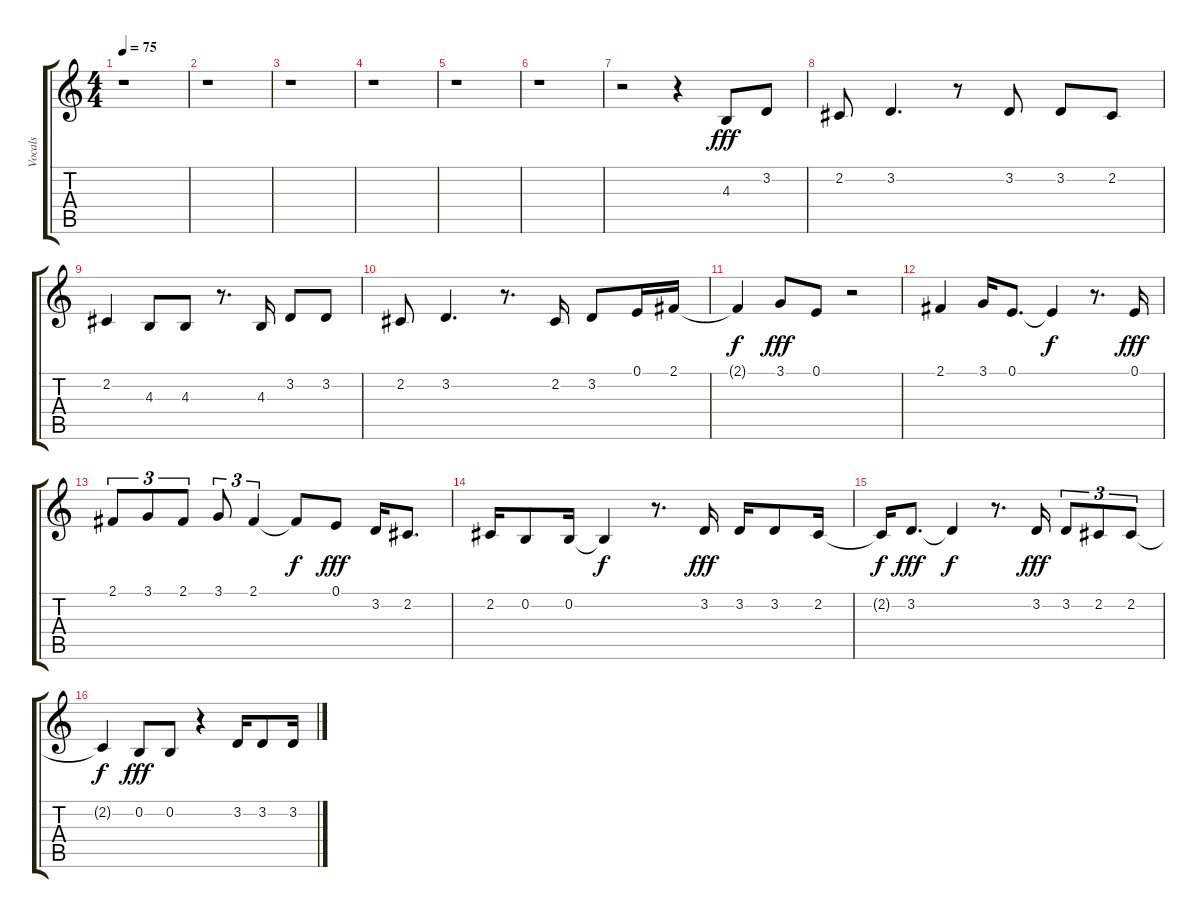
\track ("Vocals" "Vocals") {instrument lead6voice}
\staff {score tabs}
\tuning (E4 B3 G3 D3 A2 E2) {hide}
\ts (4 4)
\tempo 75
\clef g2
\ks c
r.1{dy fff instrument lead6voice} |
r.1 |
r.1 |
r.1 |
r.1 |
r.1 |
r.2 r.4 4.3.8 3.2.8 |
2.2.8 3.2.4{d} r.8 3.2.8 3.2.8 2.2.8 |
2.2.4 4.3.8 4.3.8 r.8{d} 4.3.16 3.2.8 3.2.8 |
2.2.8 3.2.4{d} r.8{d} 2.2.16 3.2.8 0.1.16 2.1.16 |
2.1{t}.4{dy f} 3.1.8{dy fff} 0.1.8 r.2 |
2.1.4 3.1.16 0.1.8{d} 0.1{t}.4{dy f} r.8{d} 0.1.16{dy fff} |
2.1.8{tu (3 2)} 3.1.8{tu (3 2)} 2.1.8{tu (3 2)} 3.1.8{tu (3 2)} 2.1.4{tu (3 2)} 2.1{t}.8{dy f} 0.1.8{dy fff} 3.2.16 2.2.8{d} |
2.2.16 0.2.8 0.2.16 0.2{t}.4{dy f} r.8{d} 3.2.16{dy fff} 3.2.16 3.2.8 2.2.16 |
2.2{t}.16{dy f} 3.2.8{d dy fff} 3.2{t}.4{dy f} r.8{d} 3.2.16{dy fff} 3.2.8{tu (3 2)} 2.2.8{tu (3 2)} 2.2.8{tu (3 2)} |
2.2{t}.4{dy f} 0.2.8{dy fff} 0.2.8 r.4 3.2.16 3.2.8 3.2.16
